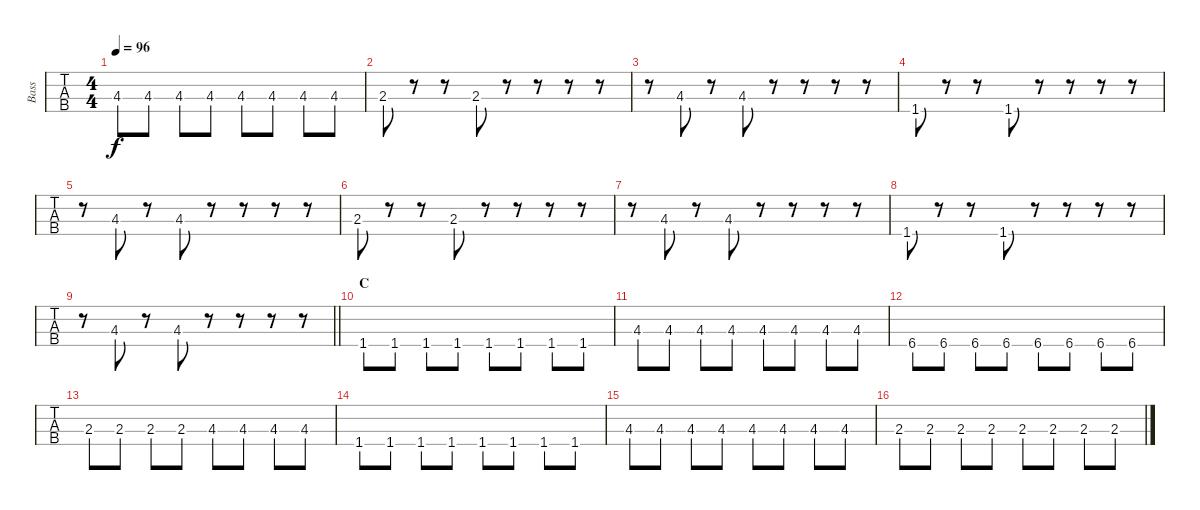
\track ("Bass" "Bass") {instrument electricbasspick}
\staff {tabs}
\tuning (G2 D2 A1 D1) {hide}
\ts (4 4)
\tempo 96
\clef f4
\ks c
4.3.8{dy f} 4.3.8 4.3.8 4.3.8 4.3.8 4.3.8 4.3.8 4.3.8 |
2.3.8 r.8 r.8 2.3.8 r.8 r.8 r.8 r.8 |
r.8 4.3.8 r.8 4.3.8 r.8 r.8 r.8 r.8 |
1.4.8 r.8 r.8 1.4.8 r.8 r.8 r.8 r.8 |
r.8 4.3.8 r.8 4.3.8 r.8 r.8 r.8 r.8 |
2.3.8 r.8 r.8 2.3.8 r.8 r.8 r.8 r.8 |
r.8 4.3.8 r.8 4.3.8 r.8 r.8 r.8 r.8 |
1.4.8 r.8 r.8 1.4.8 r.8 r.8 r.8 r.8 |
\barLineRight lightlight
r.8 4.3.8 r.8 4.3.8 r.8 r.8 r.8 r.8 |
\section ("" "C")
1.4.8 1.4.8 1.4.8 1.4.8 1.4.8 1.4.8 1.4.8 1.4.8 |
4.3.8 4.3.8 4.3.8 4.3.8 4.3.8 4.3.8 4.3.8 4.3.8 |
6.4.8 6.4.8 6.4.8 6.4.8 6.4.8 6.4.8 6.4.8 6.4.8 |
2.3.8 2.3.8 2.3.8 2.3.8 4.3.8 4.3.8 4.3.8 4.3.8 |
1.4.8 1.4.8 1.4.8 1.4.8 1.4.8 1.4.8 1.4.8 1.4.8 |
4.3.8 4.3.8 4.3.8 4.3.8 4.3.8 4.3.8 4.3.8 4.3.8 |
2.3.8 2.3.8 2.3.8 2.3.8 2.3.8 2.3.8 2.3.8 2.3.8
